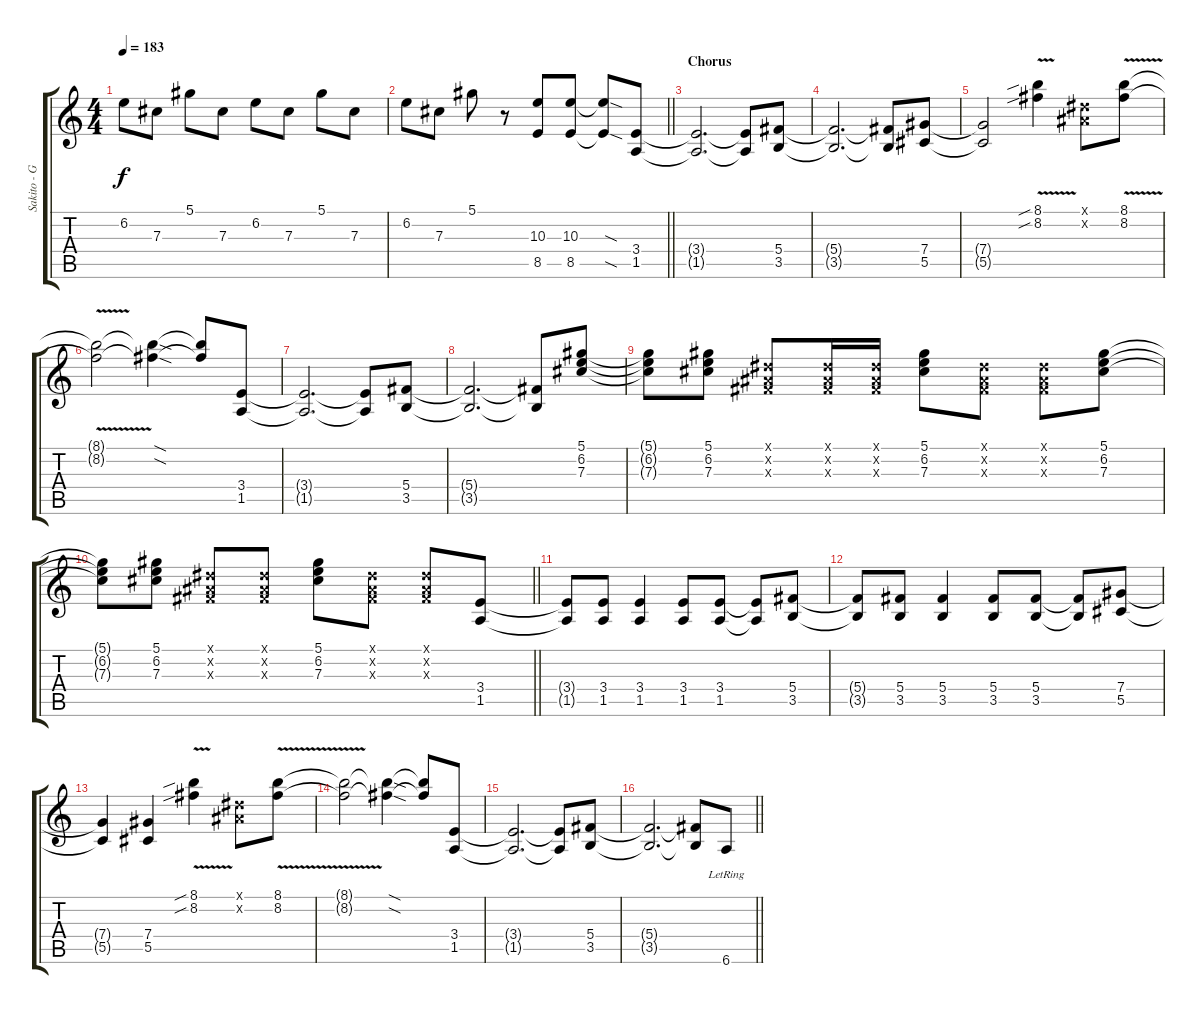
\track ("Sakito - Guitar 1" "Sakito - G") {instrument electricguitarjazz}
\staff {score tabs}
\tuning (Eb4 Bb3 Gb3 Db3 Ab2 Eb2) {hide}
\ts (4 4)
\tempo 183
\clef g2
\ks c
6.2.8{dy f} 7.3.8 5.1.8 7.3.8 6.2.8 7.3.8 5.1.8 7.3.8 |
\barLineRight lightlight
6.2.8 7.3.8 5.1.8 r.8 (10.3 8.5).8 (10.3 8.5).8 (10.3{sod t} 8.5{sod t}).8 (3.4 1.5).8 |
\section ("" "Chorus")
(3.4{t} 1.5{t}).2{d} (3.4{t} 1.5{t}).8 (5.4 3.5).8 |
(5.4{t} 3.5{t}).2{d} (5.4{t} 3.5{t}).8 (7.4 5.5).8 |
(7.4{t} 5.5{t}).2 (8.1{v sib} 8.2{v sib}).4 (0.1{x} 0.2{x}).8 (8.1{v} 8.2{v}).8 |
(8.1{t} 8.2{t}).2 (8.1{sod t} 8.2{sod t}).4 (8.1{t} 8.2{t}).8 (3.4 1.5).8 |
(3.4{t} 1.5{t}).2{d} (3.4{t} 1.5{t}).8 (5.4 3.5).8 |
(5.4{t} 3.5{t}).2{d} (5.4{t} 3.5{t}).8 (5.1 6.2 7.3).8 |
(5.1{t} 6.2{t} 7.3{t}).8 (5.1 6.2 7.3).8 (0.1{x} 0.2{x} 0.3{x}).8 (0.1{x} 0.2{x} 0.3{x}).16 (0.1{x} 0.2{x} 0.3{x}).16 (5.1 6.2 7.3).8 (0.1{x} 0.2{x} 0.3{x}).8 (0.1{x} 0.2{x} 0.3{x}).8 (5.1 6.2 7.3).8 |
\barLineRight lightlight
(5.1{t} 6.2{t} 7.3{t}).8 (5.1 6.2 7.3).8 (0.1{x} 0.2{x} 0.3{x}).8 (0.1{x} 0.2{x} 0.3{x}).8 (5.1 6.2 7.3).8 (0.1{x} 0.2{x} 0.3{x}).8 (0.1{x} 0.2{x} 0.3{x}).8 (3.4 1.5).8 |
\section ("" "")
(3.4{t} 1.5{t}).8 (3.4 1.5).8 (3.4 1.5).4 (3.4 1.5).8 (3.4 1.5).8 (3.4{t} 1.5{t}).8 (5.4 3.5).8 |
(5.4{t} 3.5{t}).8 (5.4 3.5).8 (5.4 3.5).4 (5.4 3.5).8 (5.4 3.5).8 (5.4{t} 3.5{t}).8 (7.4 5.5).8 |
(7.4{t} 5.5{t}).4 (7.4 5.5).4 (8.1{v sib} 8.2{v sib}).4 (0.1{x} 0.2{x}).8 (8.1{v} 8.2{v}).8 |
(8.1{t} 8.2{t}).2 (8.1{sod t} 8.2{sod t}).4 (8.1{t} 8.2{t}).8 (3.4 1.5).8 |
(3.4{t} 1.5{t}).2{d} (3.4{t} 1.5{t}).8 (5.4 3.5).8 |
\barLineRight lightlight
(5.4{t} 3.5{t}).2{d} (5.4{t} 3.5{t}).8{volume 13 instrument electricguitarjazz} 6.6{lr}.8
